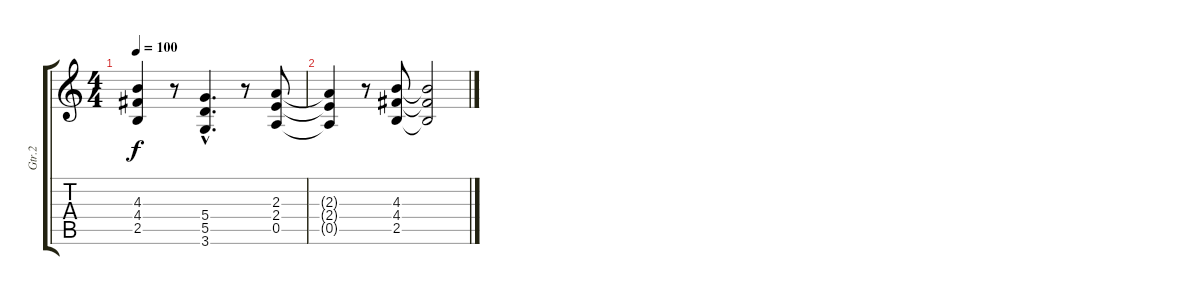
\track ("Gtr.2" "Gtr.2") {instrument overdrivenguitar}
\staff {score tabs}
\tuning (E4 B3 G3 D3 A2 E2) {hide}
\ts (4 4)
\tempo 100
\clef g2
\ks c
(4.3 4.4 2.5).4{dy f} r.8 (5.4{hac} 5.5{hac} 3.6{hac}).4{d} r.8 (2.3 2.4 0.5).8 |
(2.3{t} 2.4{t} 0.5{t}).4 r.8 (4.3 4.4 2.5).8 (4.3{t} 4.4{t} 2.5{t}).2
